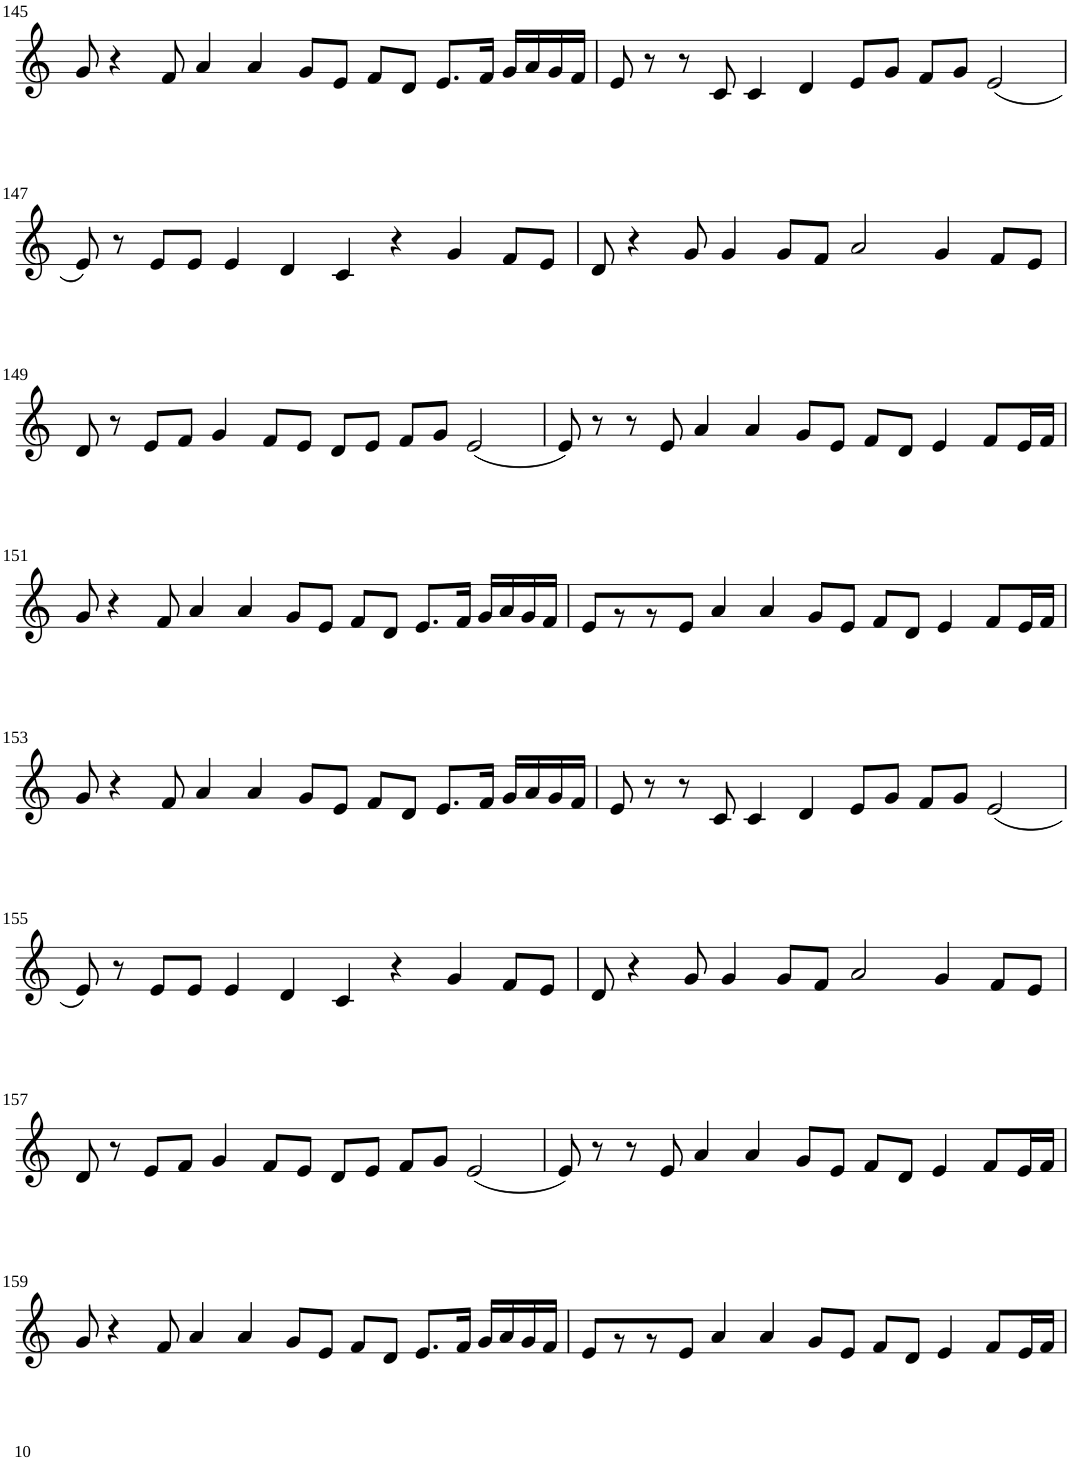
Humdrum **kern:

**kern
*part1
*staff1
*I"Violin
!!LO:PB:g=z
*clefG2
*k[]
*M8/4
=145
8g/
4r
8f/
4a/
4a/
8g/L
8e/J
8f/L
8d/J
8.e/L
16f/Jk
16g/LL
16a/
16g/
16f/JJ
=146
8e/
8r
8r
8c/
4c/
4d/
8e/L
8g/J
8f/L
8g/J
(2e/
!!LO:LB:g=z
=147
8e/)
8r
8e/L
8e/J
4e/
4d/
4c/
4r
4g/
8f/L
8e/J
=148
8d/
4r
8g/
4g/
8g/L
8f/J
2a/
4g/
8f/L
8e/J
!!LO:LB:g=z
=149
8d/
8r
8e/L
8f/J
4g/
8f/L
8e/J
8d/L
8e/J
8f/L
8g/J
(2e/
=150
8e/)
8r
8r
8e/
4a/
4a/
8g/L
8e/J
8f/L
8d/J
4e/
8f/L
16e/L
16f/JJ
!!LO:LB:g=z
=151
8g/
4r
8f/
4a/
4a/
8g/L
8e/J
8f/L
8d/J
8.e/L
16f/Jk
16g/LL
16a/
16g/
16f/JJ
=152
8e/L
8r
8r
8e/J
4a/
4a/
8g/L
8e/J
8f/L
8d/J
4e/
8f/L
16e/L
16f/JJ
!!LO:LB:g=z
=153
8g/
4r
8f/
4a/
4a/
8g/L
8e/J
8f/L
8d/J
8.e/L
16f/Jk
16g/LL
16a/
16g/
16f/JJ
=154
8e/
8r
8r
8c/
4c/
4d/
8e/L
8g/J
8f/L
8g/J
(2e/
!!LO:LB:g=z
=155
8e/)
8r
8e/L
8e/J
4e/
4d/
4c/
4r
4g/
8f/L
8e/J
=156
8d/
4r
8g/
4g/
8g/L
8f/J
2a/
4g/
8f/L
8e/J
!!LO:LB:g=z
=157
8d/
8r
8e/L
8f/J
4g/
8f/L
8e/J
8d/L
8e/J
8f/L
8g/J
(2e/
=158
8e/)
8r
8r
8e/
4a/
4a/
8g/L
8e/J
8f/L
8d/J
4e/
8f/L
16e/L
16f/JJ
!!LO:LB:g=z
=159
8g/
4r
8f/
4a/
4a/
8g/L
8e/J
8f/L
8d/J
8.e/L
16f/Jk
16g/LL
16a/
16g/
16f/JJ
=160
8e/L
8r
8r
8e/J
4a/
4a/
8g/L
8e/J
8f/L
8d/J
4e/
8f/L
16e/L
16f/JJ
=
*-
